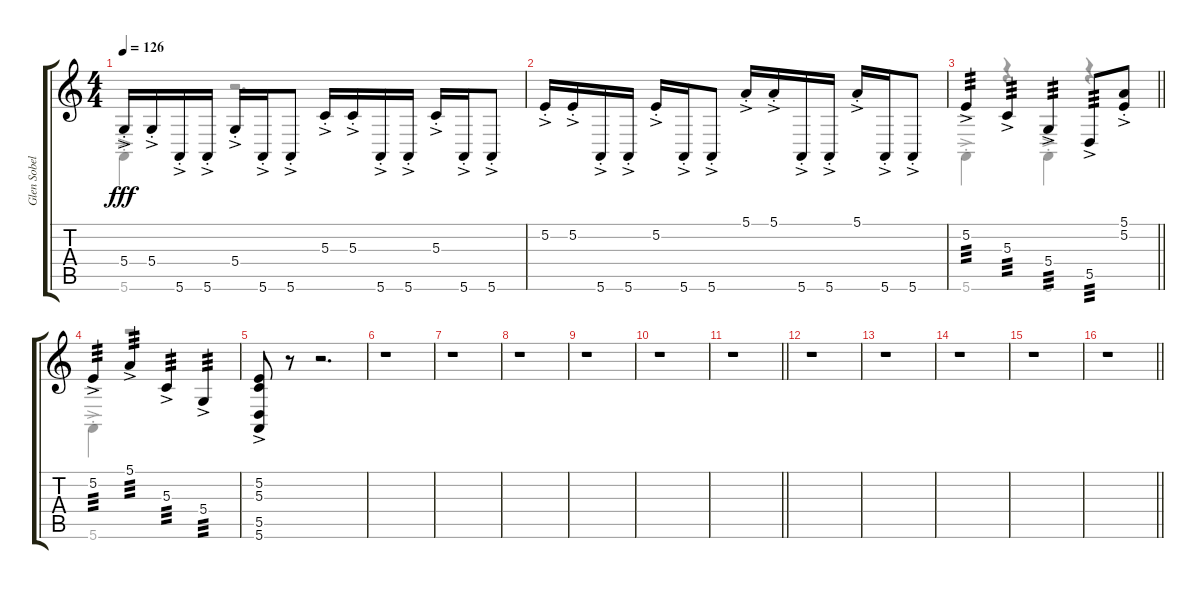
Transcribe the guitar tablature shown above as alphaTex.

\track ("Glen Sobel Drum Kit" "Glen Sobel") {instrument synthdrum}
\staff {score tabs}
\tuning (E4 B3 G3 D3 A2 E2) {hide}
\voice
\ts (4 4)
\tempo 126
\clef g2
\ks c
5.4{ac st}.16{dy fff} 5.4{ac st}.16 5.6{ac st}.16 5.6{ac st}.16 5.4{ac st}.16 5.6{ac st}.16 5.6{ac st}.8 5.3{ac st}.16 5.3{ac st}.16 5.6{ac st}.16 5.6{ac st}.16 5.3{ac st}.16 5.6{ac st}.16 5.6{ac st}.8 |
5.2{ac st}.16 5.2{ac st}.16 5.6{ac st}.16 5.6{ac st}.16 5.2{ac st}.16 5.6{ac st}.16 5.6{ac st}.8 5.1{ac st}.16 5.1{ac st}.16 5.6{ac st}.16 5.6{ac st}.16 5.1{ac st}.16 5.6{ac st}.16 5.6{ac st}.8 |
\barLineRight lightlight
5.2{ac}.4{tp 3} 5.3{ac}.4{tp 3} 5.4{ac}.4{tp 3} 5.5{ac}.8{tp 3} (5.1{ac st} 5.2{ac st}).8 |
5.2{ac}.4{tp 3} 5.1{ac}.4{tp 3} 5.3{ac}.4{tp 3} 5.4{ac}.4{tp 3} |
(5.2{ac} 5.3{ac} 5.5{ac} 5.6{ac}).8 r.8 r.2{d} |
r.1 |
r.1 |
r.1 |
r.1 |
r.1 |
\barLineRight lightlight
r.1 |
r.1 |
r.1 |
r.1 |
r.1 |
\barLineRight lightlight
r.1
\voice
\clef g2
\ottava regular
\simile none
\ks c
5.6{ac st}.4{dy fff} r.2{d} |
|
\barLineRight lightlight
5.6{ac st}.4 r.4 5.6{ac st}.4 r.4 |
5.6{ac st}.4 r.2{d} |
|
|
|
|
|
|
\barLineRight lightlight
|
|
|
|
|
\barLineRight lightlight
